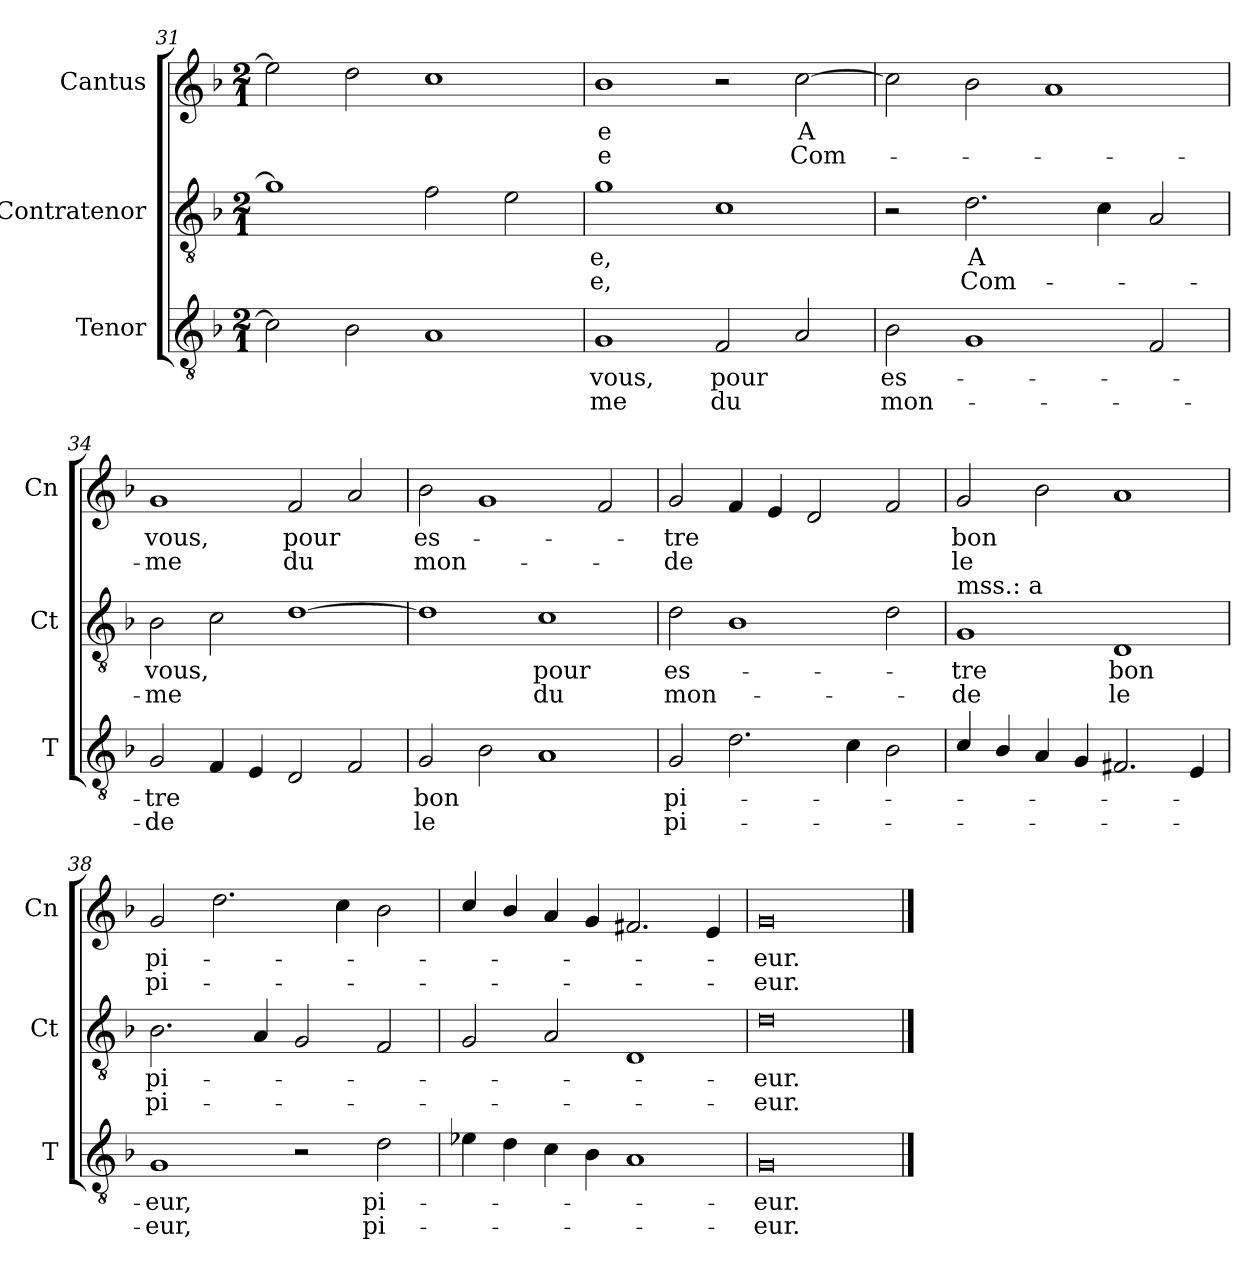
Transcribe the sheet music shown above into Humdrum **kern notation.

**kern	**text	**text	**kern	**text	**text	**kern	**text	**text
*part3	*part3	*part3	*part2	*part2	*part2	*part1	*part1	*part1
*staff3	*staff3	*staff3	*staff2	*staff2	*staff2	*staff1	*staff1	*staff1
*I"Tenor	*	*	*I"Contratenor	*	*	*I"Cantus	*	*
*I'T	*	*	*I'Ct	*	*	*I'Cn	*	*
*clefGv2	*	*	*clefGv2	*	*	*clefG2	*	*
*k[b-]	*	*	*k[b-]	*	*	*k[b-]	*	*
*M2/1	*	*	*M2/1	*	*	*M2/1	*	*
=31	=31	=31	=31	=31	=31	=31	=31	=31
2c\]	.	.	1g]	.	.	2ee-\]	.	.
2B-\	.	.	.	.	.	2dd\	.	.
1A	.	.	2f\	.	.	1cc	.	.
.	.	.	2e\	.	.	.	.	.
=32	=32	=32	=32	=32	=32	=32	=32	=32
1G	vous,	-me	1g	-e,	-e,	1b-	-e	-e
2F/	pour	du	1c	.	.	2r	.	.
2A/	.	.	.	.	.	[2cc\	A	Com-
=33	=33	=33	=33	=33	=33	=33	=33	=33
2B-\	es-	mon-	2r	.	.	2cc\]	.	.
1G	.	.	2.d\	A	Com-	2b-\	.	.
.	.	.	.	.	.	1a	.	.
.	.	.	4c\	.	.	.	.	.
2F/	.	.	2A/	.	.	.	.	.
=34	=34	=34	=34	=34	=34	=34	=34	=34
2G/	-tre	-de	2B-\	vous,	-me	1g	vous,	-me
4F/	.	.	2c\	.	.	.	.	.
4E/	.	.	.	.	.	.	.	.
2D/	.	.	[1d	.	.	2f/	pour	du
2F/	.	.	.	.	.	2a/	.	.
=35	=35	=35	=35	=35	=35	=35	=35	=35
2G/	bon	le	1d]	.	.	2b-\	es-	mon-
2B-\	.	.	.	.	.	1g	.	.
1A	.	.	1c	pour	du	.	.	.
.	.	.	.	.	.	2f/	.	.
=36	=36	=36	=36	=36	=36	=36	=36	=36
2G/	pi-	pi-	2d\	es-	mon-	2g/	-tre	-de
2.d\	.	.	1B-	.	.	4f/	.	.
.	.	.	.	.	.	4e/	.	.
.	.	.	.	.	.	2d/	.	.
4c\	.	.	.	.	.	.	.	.
2B-\	.	.	2d\	.	.	2f/	.	.
=37	=37	=37	=37	=37	=37	=37	=37	=37
!	!	!	!LO:TX:a:t=mss.&colon; a	!	!	!	!	!
4c/	.	.	1G	-tre	-de	2g/	bon	le
4B-/	.	.	.	.	.	.	.	.
4A/	.	.	.	.	.	2b-\	.	.
4G/	.	.	.	.	.	.	.	.
2.F#X/	.	.	1D	bon	le	1a	.	.
4E/	.	.	.	.	.	.	.	.
=38	=38	=38	=38	=38	=38	=38	=38	=38
1G	-eur,	-eur,	2.B-\	pi-	pi-	2g/	pi-	pi-
.	.	.	.	.	.	2.dd\	.	.
.	.	.	4A/	.	.	.	.	.
2r	.	.	2G/	.	.	.	.	.
.	.	.	.	.	.	4cc\	.	.
2d\	pi-	pi-	2F/	.	.	2b-\	.	.
=39	=39	=39	=39	=39	=39	=39	=39	=39
4e-X\	.	.	2G/	.	.	4cc/	.	.
4d\	.	.	.	.	.	4b-/	.	.
4c\	.	.	2A/	.	.	4a/	.	.
4B-\	.	.	.	.	.	4g/	.	.
1A	.	.	1D	.	.	2.f#X/	.	.
.	.	.	.	.	.	4e/	.	.
=40	=40	=40	=40	=40	=40	=40	=40	=40
0G	-eur.	-eur.	0d	-eur.	-eur.	0g	-eur.	-eur.
==	==	==	==	==	==	==	==	==
*-	*-	*-	*-	*-	*-	*-	*-	*-
